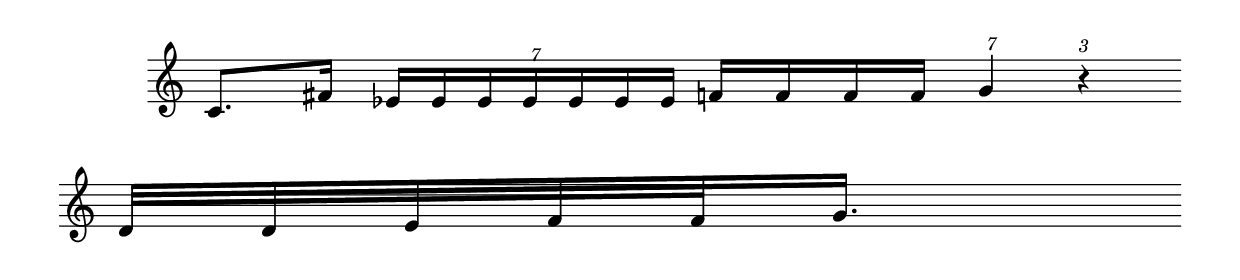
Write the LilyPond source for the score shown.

#(ly:set-option 'midi-extension "mid")
\version "2.12.3"
\include "english.ly"
\header{ 
}
%{
S--M ggggggg mmmm P------ ---

RRgmmP--


%}
melody = {
\once \override Staff.TimeSignature #'stencil = ##f
\clef treble
\key c 
\major
\cadenzaOn
  c'8.[ fs'16] \times 4/7{ ef'16[ ef'16 ef'16 ef'16 ef'16 ef'16 ef'16] }  f'16[ f'16 f'16 f'16] \times 4/7{ g'4 }  \times 2/3{ r4 }  \bar "" \break 
  d'32[ d'32 ef'32 f'32 f'32 g'16.] \bar "" \break 
 }
text = \lyricmode {
                    
}
\score{

<<
\new Voice = "one" {
\melody
}
\new Lyrics \lyricsto "one" \text
>>
\layout {
\context {
\Score
}
}
\midi {
\context {
\Score
tempoWholesPerMinute = #(ly:make-moment 200 4)
}
}
}